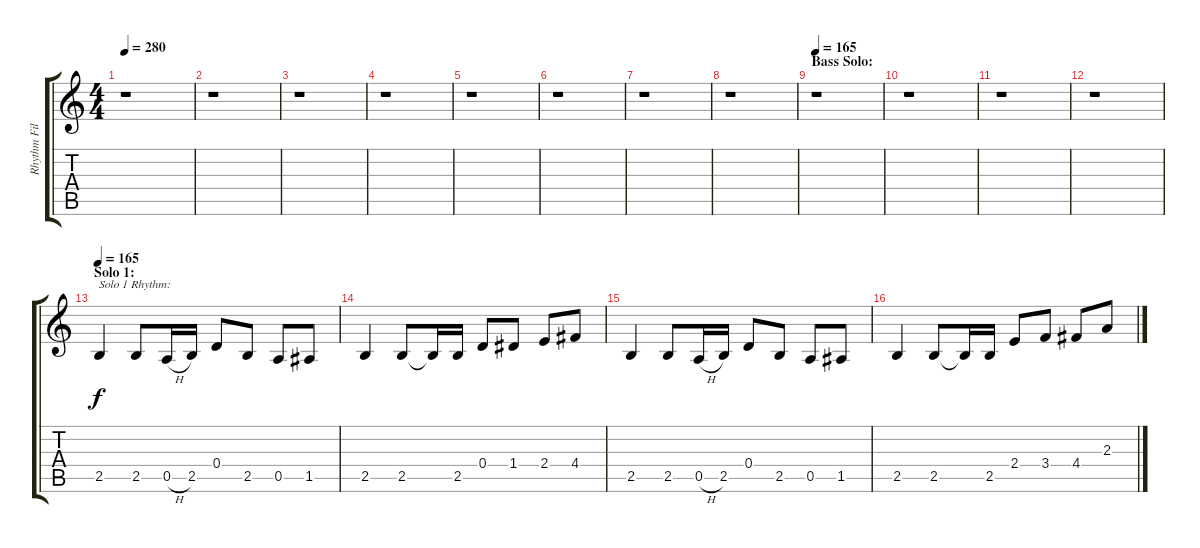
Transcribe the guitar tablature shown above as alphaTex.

\track ("Rhythm Fills 1" "Rhythm Fil") {instrument overdrivenguitar}
\staff {score tabs}
\tuning (E4 B3 G3 D3 A2 E2) {hide}
\ts (4 4)
\tempo 280
\clef g2
\ks c
r.1{dy f} |
r.1 |
r.1 |
r.1 |
r.1 |
r.1 |
r.1 |
r.1 |
\section ("" "Bass Solo:")
\tempo 165
r.1 |
r.1 |
r.1 |
r.1 |
\section ("" "Solo 1:")
\tempo 165
2.5.4{txt "Solo 1 Rhythm:"} 2.5.8 0.5{h}.16 2.5.16 0.4.8 2.5.8 0.5.8 1.5.8 |
2.5.4 2.5.8 2.5{t}.16 2.5.16 0.4.8 1.4.8 2.4.8 4.4.8 |
2.5.4 2.5.8 0.5{h}.16 2.5.16 0.4.8 2.5.8 0.5.8 1.5.8 |
2.5.4 2.5.8 2.5{t}.16 2.5.16 2.4.8 3.4.8 4.4.8 2.3.8
